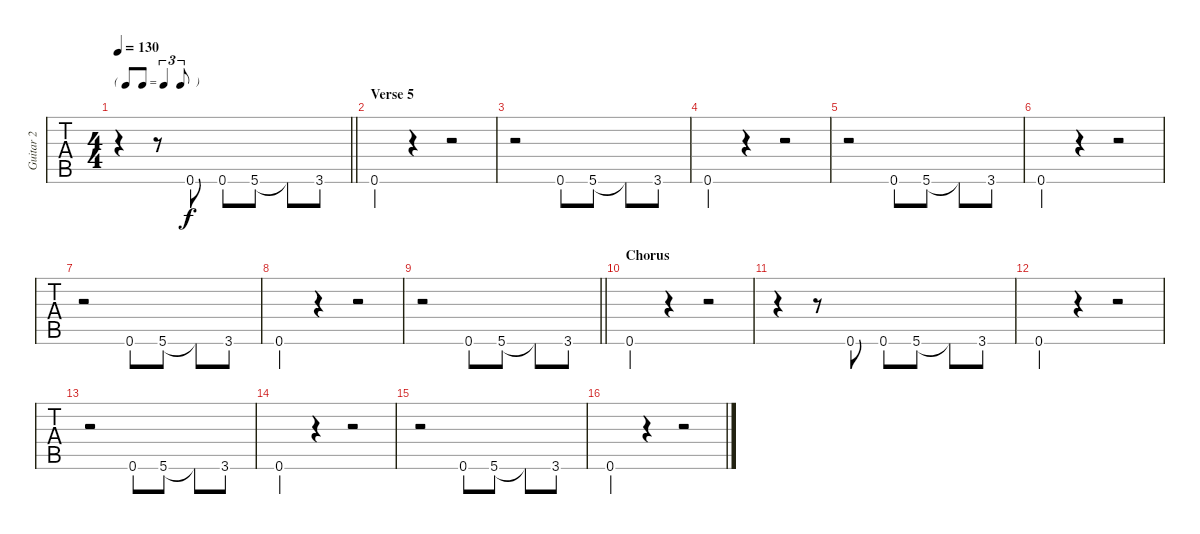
\track ("Guitar 2" "Guitar 2") {instrument distortionguitar}
\staff {tabs}
\tuning (E4 B3 G3 D3 A2 E2) {hide}
\ts (4 4)
\tf triplet8th
\tempo 130
\clef g2
\barLineRight lightlight
\ks c
r.4{dy f} r.8 0.6.8 0.6.8 5.6.8 5.6{t}.8 3.6.8 |
\section ("" "Verse 5")
0.6.4 r.4 r.2 |
r.2 0.6.8 5.6.8 5.6{t}.8 3.6.8 |
0.6.4 r.4 r.2 |
r.2 0.6.8 5.6.8 5.6{t}.8 3.6.8 |
0.6.4 r.4 r.2 |
r.2 0.6.8 5.6.8 5.6{t}.8 3.6.8 |
0.6.4 r.4 r.2 |
\barLineRight lightlight
r.2 0.6.8 5.6.8 5.6{t}.8 3.6.8 |
\section ("" "Chorus")
0.6.4 r.4 r.2 |
r.4 r.8 0.6.8 0.6.8 5.6.8 5.6{t}.8 3.6.8 |
0.6.4 r.4 r.2 |
r.2 0.6.8 5.6.8 5.6{t}.8 3.6.8 |
0.6.4 r.4 r.2 |
r.2 0.6.8 5.6.8 5.6{t}.8 3.6.8 |
0.6.4 r.4 r.2
